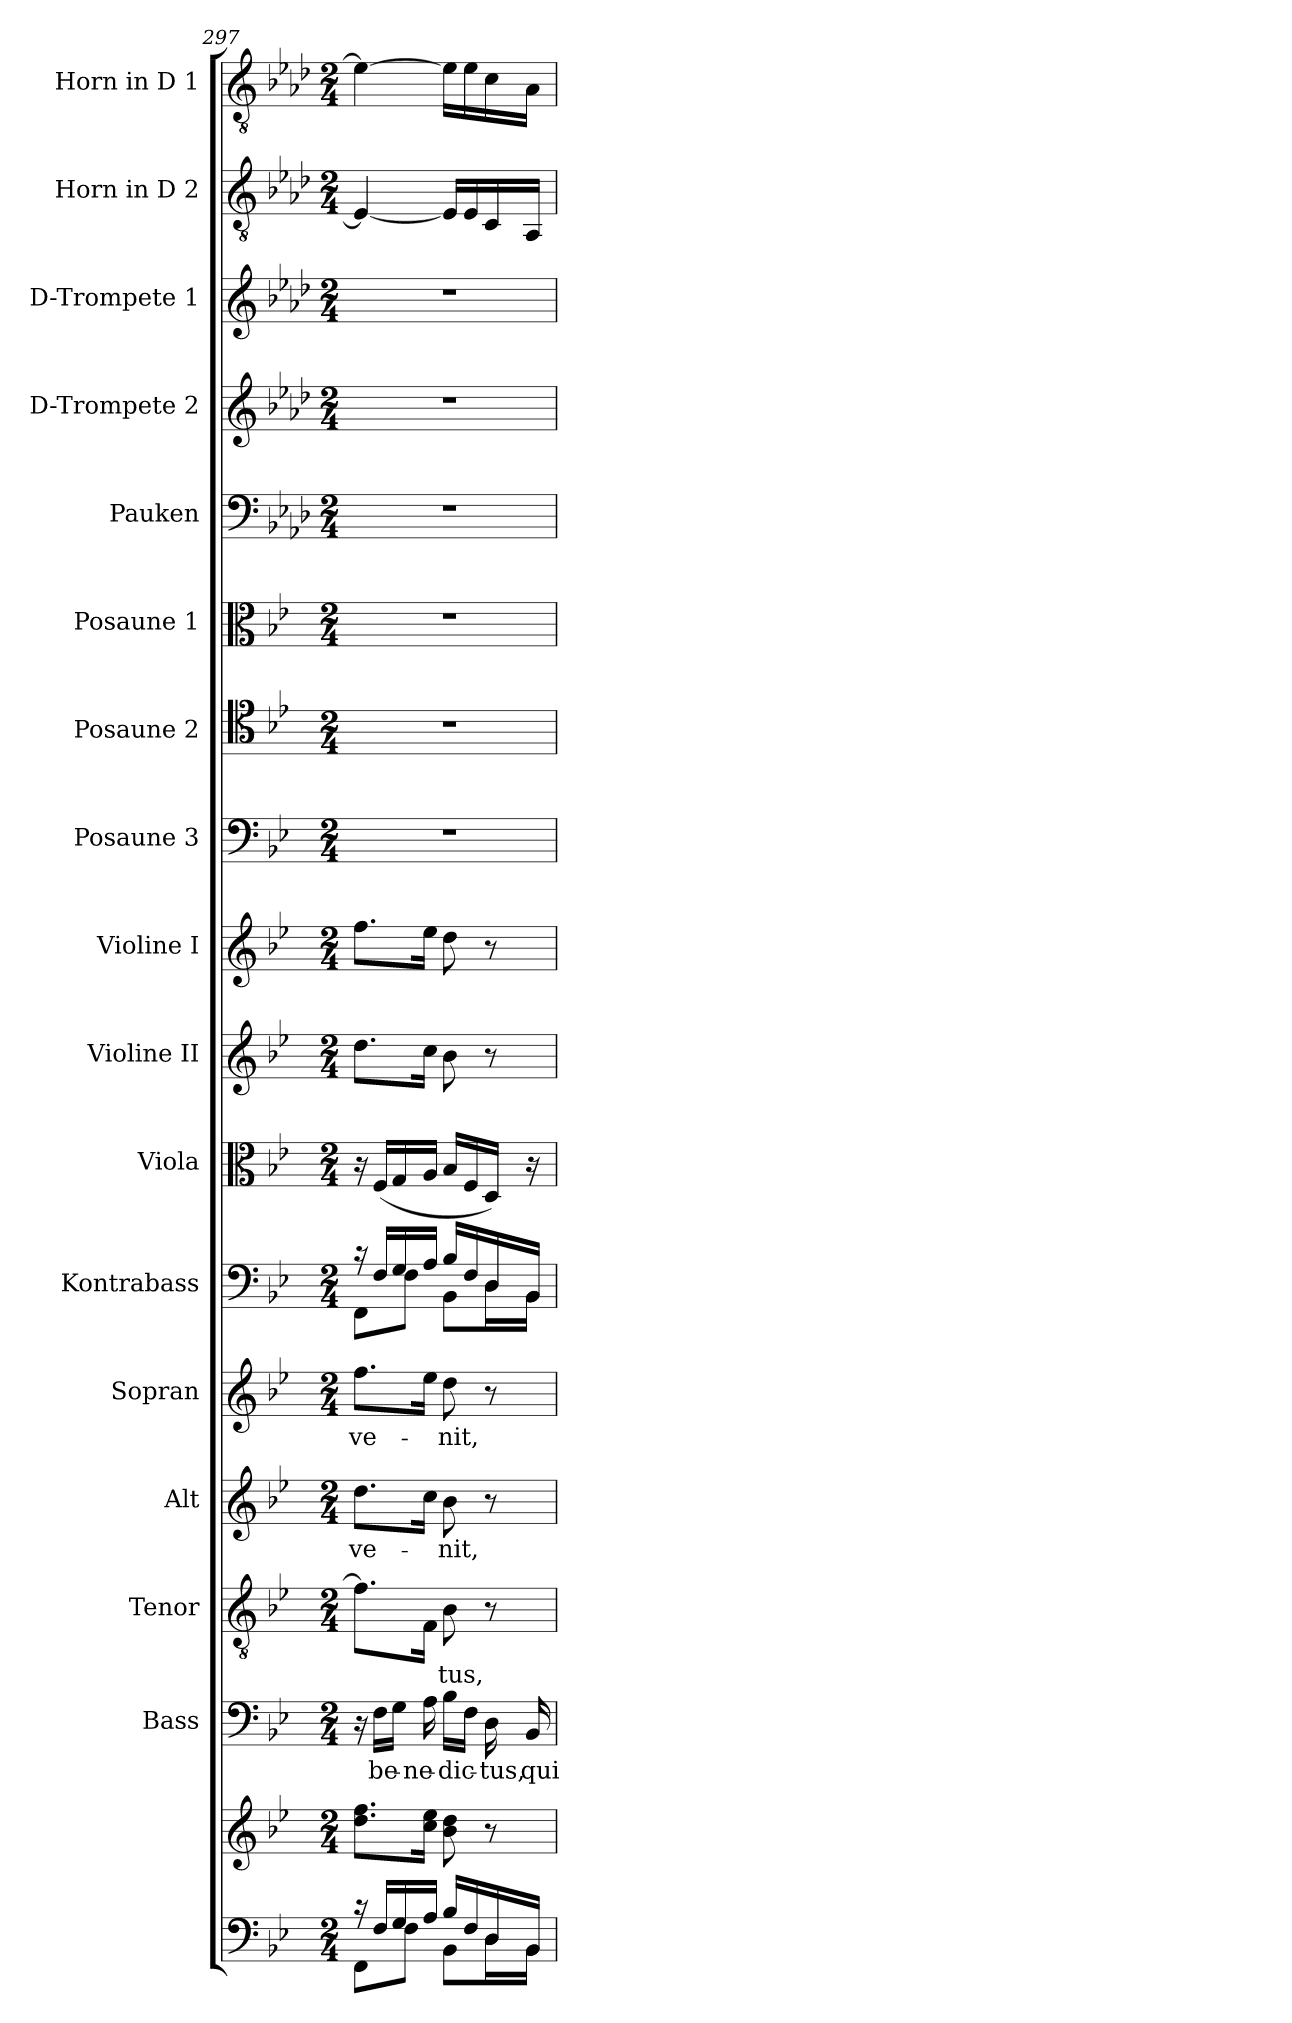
**kern	**kern	**kern	**text	**kern	**text	**kern	**text	**kern	**text	**kern	**kern	**kern	**kern	**kern	**kern	**kern	**kern	**kern	**kern	**kern	**kern
*part17	*part17	*part16	*part16	*part15	*part15	*part14	*part14	*part13	*part13	*part12	*part11	*part10	*part9	*part8	*part7	*part6	*part5	*part4	*part3	*part2	*part1
*staff18	*staff17	*staff16	*staff16	*staff15	*staff15	*staff14	*staff14	*staff13	*staff13	*staff12	*staff11	*staff10	*staff9	*staff8	*staff7	*staff6	*staff5	*staff4	*staff3	*staff2	*staff1
*	*	*I"Bass	*	*I"Tenor	*	*I"Alt	*	*I"Sopran	*	*I"Kontrabass	*I"Viola	*I"Violine II	*I"Violine I	*I"Posaune 3	*I"Posaune 2	*I"Posaune 1	*I"Pauken	*I"D-Trompete 2	*I"D-Trompete 1	*I"Horn in D 2	*I"Horn in D 1
*	*	*I'B.	*	*I'T.	*	*I'A.	*	*I'S.	*	*I'Kb.	*I'Vla.	*I'Vl. II	*I'Vl. I	*I'Pos. 3	*I'Pos. 2	*I'Pos. 1	*I'Pk.	*I'D Trp. 2	*I'D Trp. 1	*I'Hrn. 2	*I'Hrn. 1
*clefF4	*clefG2	*clefF4	*	*clefGv2	*	*clefG2	*	*clefG2	*	*clefF4	*clefC3	*clefG2	*clefG2	*clefF4	*clefC4	*clefC3	*clefF4	*clefG2	*clefG2	*clefGv2	*clefGv2
*	*	*	*	*	*	*	*	*	*	*ITrd7c12	*	*	*	*	*	*	*ITrd-1c-2	*ITrd-1c-2	*ITrd-1c-2	*ITrd-1c-2	*ITrd-1c-2
*k[b-e-]	*k[b-e-]	*k[b-e-]	*	*k[b-e-]	*	*k[b-e-]	*	*k[b-e-]	*	*k[b-e-]	*k[b-e-]	*k[b-e-]	*k[b-e-]	*k[b-e-]	*k[b-e-]	*k[b-e-]	*k[b-e-]	*k[b-e-]	*k[b-e-]	*k[b-e-]	*k[b-e-]
*B-:	*B-:	*B-:	*	*B-:	*	*B-:	*	*B-:	*	*B-:	*B-:	*B-:	*B-:	*B-:	*B-:	*B-:	*B-:	*B-:	*B-:	*B-:	*B-:
*M2/4	*M2/4	*M2/4	*	*M2/4	*	*M2/4	*	*M2/4	*	*M2/4	*M2/4	*M2/4	*M2/4	*M2/4	*M2/4	*M2/4	*M2/4	*M2/4	*M2/4	*M2/4	*M2/4
=297	=297	=297	=297	=297	=297	=297	=297	=297	=297	=297	=297	=297	=297	=297	=297	=297	=297	=297	=297	=297	=297
*^	*	*	*	*	*	*	*	*	*	*	*	*	*	*	*	*	*	*	*	*	*
!	!	!	!	!	!	!	!	!LO:LY:b	!	!LO:LY:b	!	!	!	!	!	!	!	!	!	!	!	!
*	*	*	*	*	*	*	*	*	*	*	*^	*	*	*	*	*	*	*	*	*	*	*
16rB	8FF\L	8.dd\ 8.ff\L	16r	.	8.f\L]	.	8.dd\L	ve-	8.ff\L	ve-	16rB	8FFF\L	16r	8.dd\L	8.ff\L	2r	2r	2r	2r	2r	2r	4F/_	4f\_
!	!	!	!	!LO:LY:b	!	!	!	!	!	!	!	!	!	!	!	!	!	!	!	!	!	!	!
16F/LL	.	.	16F\LL	be-	.	.	.	.	.	.	16FF/LL	.	(<16F/LL	.	.	.	.	.	.	.	.	.	.
16G/	8F\J	.	16G\JJ	.	.	.	.	.	.	.	16GG/	8FF\J	16G/	.	.	.	.	.	.	.	.	.	.
!	!	!	!	!LO:LY:b	!	!	!	!	!	!	!	!	!	!	!	!	!	!	!	!	!	!	!
16A/JJ	.	16cc\ 16ee-\Jk	16A\	-ne-	16F\Jk	.	16cc\Jk	.	16ee-\Jk	.	16AA/JJ	.	16A/JJ	16cc\Jk	16ee-\Jk	.	.	.	.	.	.	.	.
!	!	!	!	!LO:LY:b	!	!LO:LY:b	!	!LO:LY:b	!	!LO:LY:b	!	!	!	!	!	!	!	!	!	!	!	!	!
16B-/LL	8BB-\L	8b-\ 8dd\	16B-\LL	-dic-	8B-\	-tus,	8b-\	-nit,	8dd\	-nit,	16BB-/LL	8BBB-\L	16B-/LL	8b-\	8dd\	.	.	.	.	.	.	16F/LL]	16f\LL]
16F/	.	.	16F\JJ	.	.	.	.	.	.	.	16FF/	.	16F/	.	.	.	.	.	.	.	.	16F/	16f\
!	!	!	!	!LO:LY:b	!	!	!	!	!	!	!	!	!	!	!	!	!	!	!	!	!	!	!
16D/	16D\L	8r	16D\	-tus,	8r	.	8r	.	8r	.	16DD/	16DD\L	16D/JJ)	8r	8r	.	.	.	.	.	.	16D/	16d\
!	!	!	!	!LO:LY:b	!	!	!	!	!	!	!	!	!	!	!	!	!	!	!	!	!	!	!
16BB-/JJ	16BB-\JJ	.	16BB-/	qui	.	.	.	.	.	.	16BBB-/JJ	16BBB-\JJ	16r	.	.	.	.	.	.	.	.	16BB-/JJ	16B-\JJ
*v	*v	*	*	*	*	*	*	*	*	*	*v	*v	*	*	*	*	*	*	*	*	*	*	*
=	=	=	=	=	=	=	=	=	=	=	=	=	=	=	=	=	=	=	=	=	=
*-	*-	*-	*-	*-	*-	*-	*-	*-	*-	*-	*-	*-	*-	*-	*-	*-	*-	*-	*-	*-	*-
